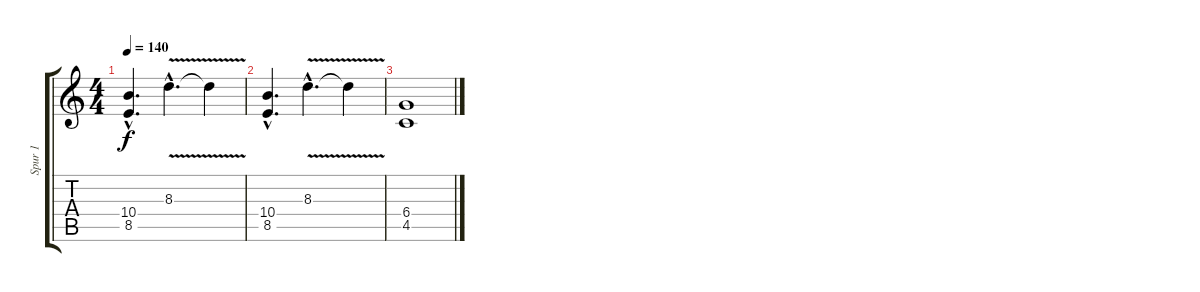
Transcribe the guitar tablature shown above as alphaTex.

\track ("Spur 1" "Spur 1") {instrument distortionguitar}
\staff {score tabs}
\tuning (Eb4 Bb3 Gb3 Db3 Ab2 Eb2) {hide}
\ts (4 4)
\tempo 140
\clef g2
\ks c
(10.4{hac} 8.5{hac}).4{d dy f instrument distortionguitar} 8.3{v hac}.4{d instrument guitarharmonics} 8.3{t}.4 |
(10.4{hac} 8.5{hac}).4{d instrument distortionguitar} 8.3{v hac}.4{d instrument guitarharmonics} 8.3{t}.4 |
(6.4 4.5).1{instrument distortionguitar}
